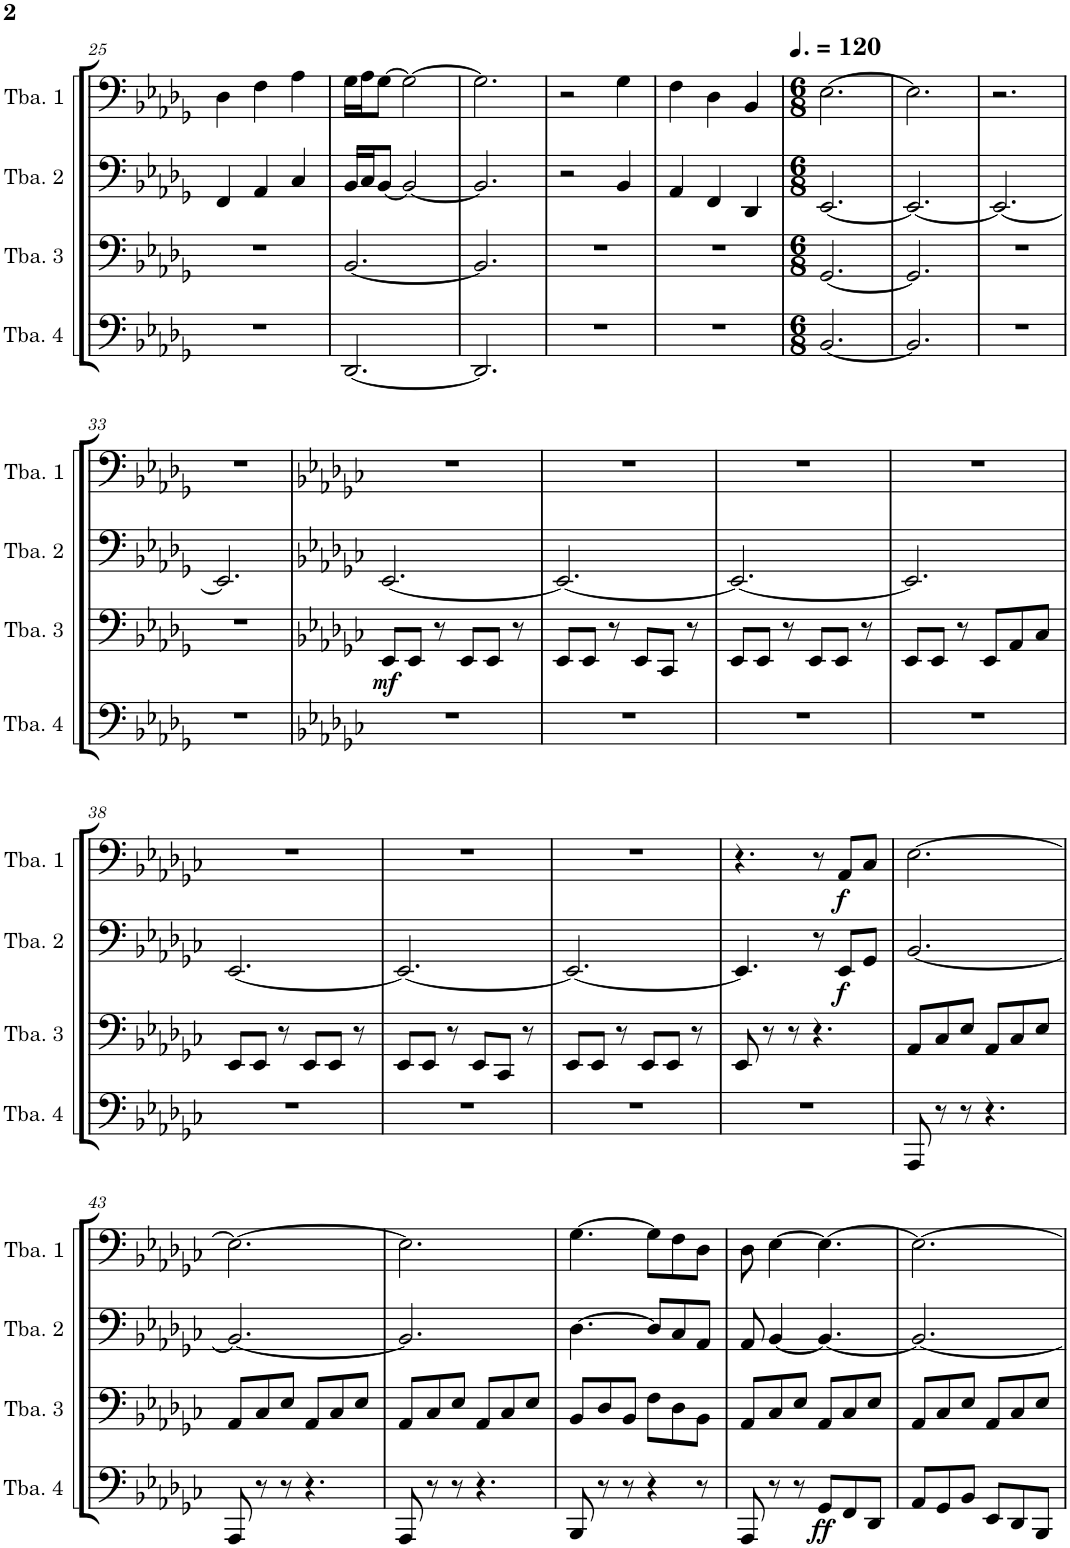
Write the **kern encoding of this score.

**kern	**dynam	**kern	**dynam	**kern	**dynam	**kern	**dynam
*part4	*part4	*part3	*part3	*part2	*part2	*part1	*part1
*staff4	*staff4	*staff3	*staff3	*staff2	*staff2	*staff1	*staff1
*I"Tuba 4	*	*I"Tuba 3	*	*I"Tuba 2	*	*I"Tuba 1	*
*I'Tba. 4	*	*I'Tba. 3	*	*I'Tba. 2	*	*I'Tba. 1	*
!!LO:PB:g=z
*clefF4	*	*clefF4	*	*clefF4	*	*clefF4	*
*k[b-e-a-d-g-]	*	*k[b-e-a-d-g-]	*	*k[b-e-a-d-g-]	*	*k[b-e-a-d-g-]	*
*M3/4	*	*M3/4	*	*M3/4	*	*M3/4	*
=25	=25	=25	=25	=25	=25	=25	=25
2.r	.	2.r	.	4FF/	.	4D-\	.
.	.	.	.	4AA-/	.	4F\	.
.	.	.	.	4C/	.	4A-\	.
=26	=26	=26	=26	=26	=26	=26	=26
[2.DD-/	.	[2.BB-/	.	16BB-/LL	.	16G-\LL	.
.	.	.	.	16C/J	.	16A-\J	.
.	.	.	.	[8BB-/J	.	[8G-\J	.
.	.	.	.	2BB-/_	.	2G-\_	.
=27	=27	=27	=27	=27	=27	=27	=27
2.DD-/]	.	2.BB-/]	.	2.BB-/]	.	2.G-\]	.
=28	=28	=28	=28	=28	=28	=28	=28
2.r	.	2.r	.	2r	.	2r	.
.	.	.	.	4BB-/	.	4G-\	.
=29	=29	=29	=29	=29	=29	=29	=29
2.r	.	2.r	.	4AA-/	.	4F\	.
.	.	.	.	4FF/	.	4D-\	.
.	.	.	.	4DD-/	.	4BB-/	.
=30	=30	=30	=30	=30	=30	=30	=30
*M6/8	*	*M6/8	*	*M6/8	*	*M6/8	*
*	*	*	*	*	*	*MM180	*
[2.BB-/	.	[2.GG-/	.	[2.EE-/	.	[2.E-\	.
=31	=31	=31	=31	=31	=31	=31	=31
2.BB-/]	.	2.GG-/]	.	2.EE-/_	.	2.E-\]	.
=32	=32	=32	=32	=32	=32	=32	=32
2.r	.	2.r	.	2.EE-/_	.	2.r	.
!!LO:LB:g=z
=33	=33	=33	=33	=33	=33	=33	=33
2.r	.	2.r	.	2.EE-/]	.	2.r	.
=34	=34	=34	=34	=34	=34	=34	=34
*k[b-e-a-d-g-c-]	*	*k[b-e-a-d-g-c-]	*	*k[b-e-a-d-g-c-]	*	*k[b-e-a-d-g-c-]	*
!	!	!	!LO:DY:b	!	!	!	!
2.r	.	8EE-/L	mf	[2.EE-/	.	2.r	.
.	.	8EE-/J	.	.	.	.	.
.	.	8r	.	.	.	.	.
.	.	8EE-/L	.	.	.	.	.
.	.	8EE-/J	.	.	.	.	.
.	.	8r	.	.	.	.	.
=35	=35	=35	=35	=35	=35	=35	=35
2.r	.	8EE-/L	.	2.EE-/_	.	2.r	.
.	.	8EE-/J	.	.	.	.	.
.	.	8r	.	.	.	.	.
.	.	8EE-/L	.	.	.	.	.
.	.	8CC-/J	.	.	.	.	.
.	.	8r	.	.	.	.	.
=36	=36	=36	=36	=36	=36	=36	=36
2.r	.	8EE-/L	.	2.EE-/_	.	2.r	.
.	.	8EE-/J	.	.	.	.	.
.	.	8r	.	.	.	.	.
.	.	8EE-/L	.	.	.	.	.
.	.	8EE-/J	.	.	.	.	.
.	.	8r	.	.	.	.	.
=37	=37	=37	=37	=37	=37	=37	=37
2.r	.	8EE-/L	.	2.EE-/]	.	2.r	.
.	.	8EE-/J	.	.	.	.	.
.	.	8r	.	.	.	.	.
.	.	8EE-/L	.	.	.	.	.
.	.	8AA-/	.	.	.	.	.
.	.	8C-/J	.	.	.	.	.
!!LO:LB:g=z
=38	=38	=38	=38	=38	=38	=38	=38
2.r	.	8EE-/L	.	[2.EE-/	.	2.r	.
.	.	8EE-/J	.	.	.	.	.
.	.	8r	.	.	.	.	.
.	.	8EE-/L	.	.	.	.	.
.	.	8EE-/J	.	.	.	.	.
.	.	8r	.	.	.	.	.
=39	=39	=39	=39	=39	=39	=39	=39
2.r	.	8EE-/L	.	2.EE-/_	.	2.r	.
.	.	8EE-/J	.	.	.	.	.
.	.	8r	.	.	.	.	.
.	.	8EE-/L	.	.	.	.	.
.	.	8CC-/J	.	.	.	.	.
.	.	8r	.	.	.	.	.
=40	=40	=40	=40	=40	=40	=40	=40
2.r	.	8EE-/L	.	2.EE-/_	.	2.r	.
.	.	8EE-/J	.	.	.	.	.
.	.	8r	.	.	.	.	.
.	.	8EE-/L	.	.	.	.	.
.	.	8EE-/J	.	.	.	.	.
.	.	8r	.	.	.	.	.
=41	=41	=41	=41	=41	=41	=41	=41
2.r	.	8EE-/	.	4.EE-/]	.	4.r	.
.	.	8r	.	.	.	.	.
.	.	8r	.	.	.	.	.
.	.	4.r	.	8r	.	8r	.
!	!	!	!	!	!LO:DY:b	!	!LO:DY:b
.	.	.	.	8EE-/L	f	8AA-/L	f
.	.	.	.	8GG-/J	.	8C-/J	.
=42	=42	=42	=42	=42	=42	=42	=42
8AAA-/	.	8AA-/L	.	[2.BB-/	.	[2.E-\	.
8r	.	8C-/	.	.	.	.	.
8r	.	8E-/J	.	.	.	.	.
4.r	.	8AA-/L	.	.	.	.	.
.	.	8C-/	.	.	.	.	.
.	.	8E-/J	.	.	.	.	.
!!LO:LB:g=z
=43	=43	=43	=43	=43	=43	=43	=43
8AAA-/	.	8AA-/L	.	2.BB-/_	.	2.E-\_	.
8r	.	8C-/	.	.	.	.	.
8r	.	8E-/J	.	.	.	.	.
4.r	.	8AA-/L	.	.	.	.	.
.	.	8C-/	.	.	.	.	.
.	.	8E-/J	.	.	.	.	.
=44	=44	=44	=44	=44	=44	=44	=44
8AAA-/	.	8AA-/L	.	2.BB-/]	.	2.E-\]	.
8r	.	8C-/	.	.	.	.	.
8r	.	8E-/J	.	.	.	.	.
4.r	.	8AA-/L	.	.	.	.	.
.	.	8C-/	.	.	.	.	.
.	.	8E-/J	.	.	.	.	.
=45	=45	=45	=45	=45	=45	=45	=45
8BBB-/	.	8BB-/L	.	[4.D-\	.	[4.G-\	.
8r	.	8D-/	.	.	.	.	.
8r	.	8BB-/J	.	.	.	.	.
4r	.	8F\L	.	8D-/L]	.	8G-\L]	.
.	.	8D-\	.	8C-/	.	8F\	.
8r	.	8BB-\J	.	8AA-/J	.	8D-\J	.
=46	=46	=46	=46	=46	=46	=46	=46
8AAA-/	.	8AA-/L	.	8AA-/	.	8D-\	.
8r	.	8C-/	.	[4BB-/	.	[4E-\	.
8r	.	8E-/J	.	.	.	.	.
!	!LO:DY:b	!	!	!	!	!	!
8GG-/L	ff	8AA-/L	.	4.BB-/_	.	4.E-\_	.
8FF/	.	8C-/	.	.	.	.	.
8DD-/J	.	8E-/J	.	.	.	.	.
=47	=47	=47	=47	=47	=47	=47	=47
8AA-/L	.	8AA-/L	.	2.BB-/_	.	2.E-\_	.
8GG-/	.	8C-/	.	.	.	.	.
8BB-/J	.	8E-/J	.	.	.	.	.
8EE-/L	.	8AA-/L	.	.	.	.	.
8DD-/	.	8C-/	.	.	.	.	.
8BBB-/J	.	8E-/J	.	.	.	.	.
=	=	=	=	=	=	=	=
*-	*-	*-	*-	*-	*-	*-	*-
